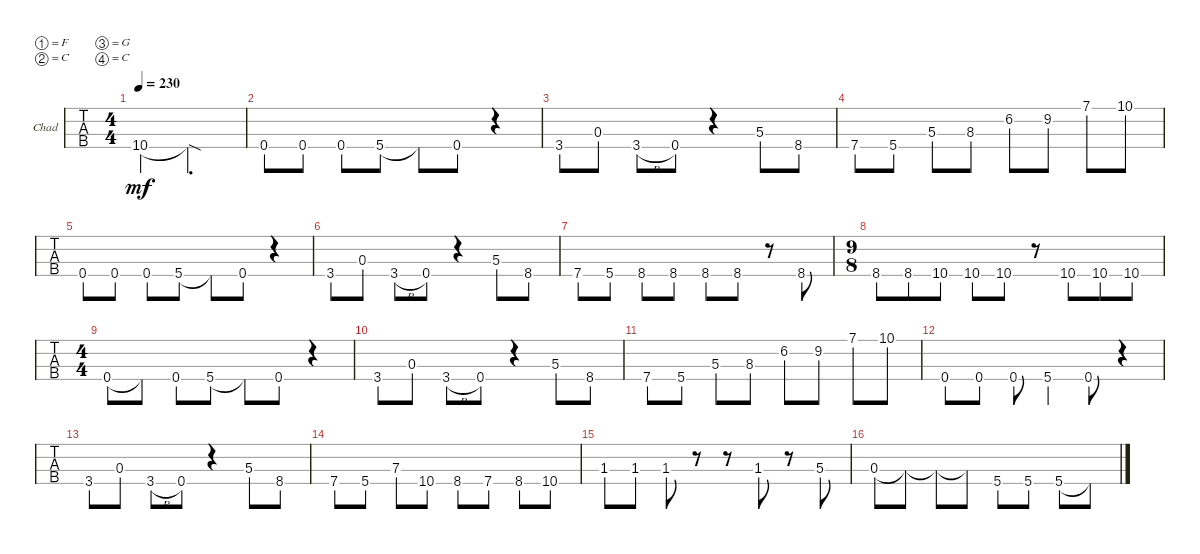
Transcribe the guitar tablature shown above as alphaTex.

\bracketExtendMode groupsimilarinstruments
\firstSystemTrackNameOrientation horizontal
\otherSystemsTrackNameOrientation horizontal
\track ("Doctor Lagorno" "Chad") {instrument electricbassfinger}
\staff {tabs}
\tuning (F2 C2 G1 C1)
\ts (4 4)
\tempo 230
\clef f4
\ks c
10.4.4{dy mf} 10.4{sod t}.2{d} |
0.4.8 0.4.8 0.4.8 5.4.8 5.4{t}.8 0.4.8 r.4 |
3.4.8 0.3.8 3.4{h}.8 0.4.8 r.4 5.3.8 8.4.8 |
7.4.8 5.4.8 5.3.8 8.3.8 6.2.8 9.2.8 7.1.8 10.1.8 |
0.4.8 0.4.8 0.4.8 5.4.8 5.4{t}.8 0.4.8 r.4 |
3.4.8 0.3.8 3.4{h}.8 0.4.8 r.4 5.3.8 8.4.8 |
7.4.8 5.4.8 8.4.8 8.4.8 8.4.8 8.4.8 r.8 8.4.8 |
\ts (9 8)
8.4.8 8.4.8 10.4.8 10.4.8 10.4.8 r.8 10.4.8 10.4.8 10.4.8 |
\ts (4 4)
0.4.8 0.4{t}.8 0.4.8 5.4.8 5.4{t}.8 0.4.8 r.4 |
3.4.8 0.3.8 3.4{h}.8 0.4.8 r.4 5.3.8 8.4.8 |
7.4.8 5.4.8 5.3.8 8.3.8 6.2.8 9.2.8 7.1.8 10.1.8 |
0.4.8 0.4.8 0.4.8 5.4.4 0.4.8 r.4 |
3.4.8 0.3.8 3.4{h}.8 0.4.8 r.4 5.3.8 8.4.8 |
7.4.8 5.4.8 7.3.8 10.4.8 8.4.8 7.4.8 8.4.8 10.4.8 |
1.3.8 1.3.8 1.3.8 r.8 r.8 1.3.8 r.8 5.3.8 |
0.3.8 0.3{t}.8 0.3{t}.8 0.3{t}.8 5.4.8 5.4.8 5.4.8 5.4{t}.8
